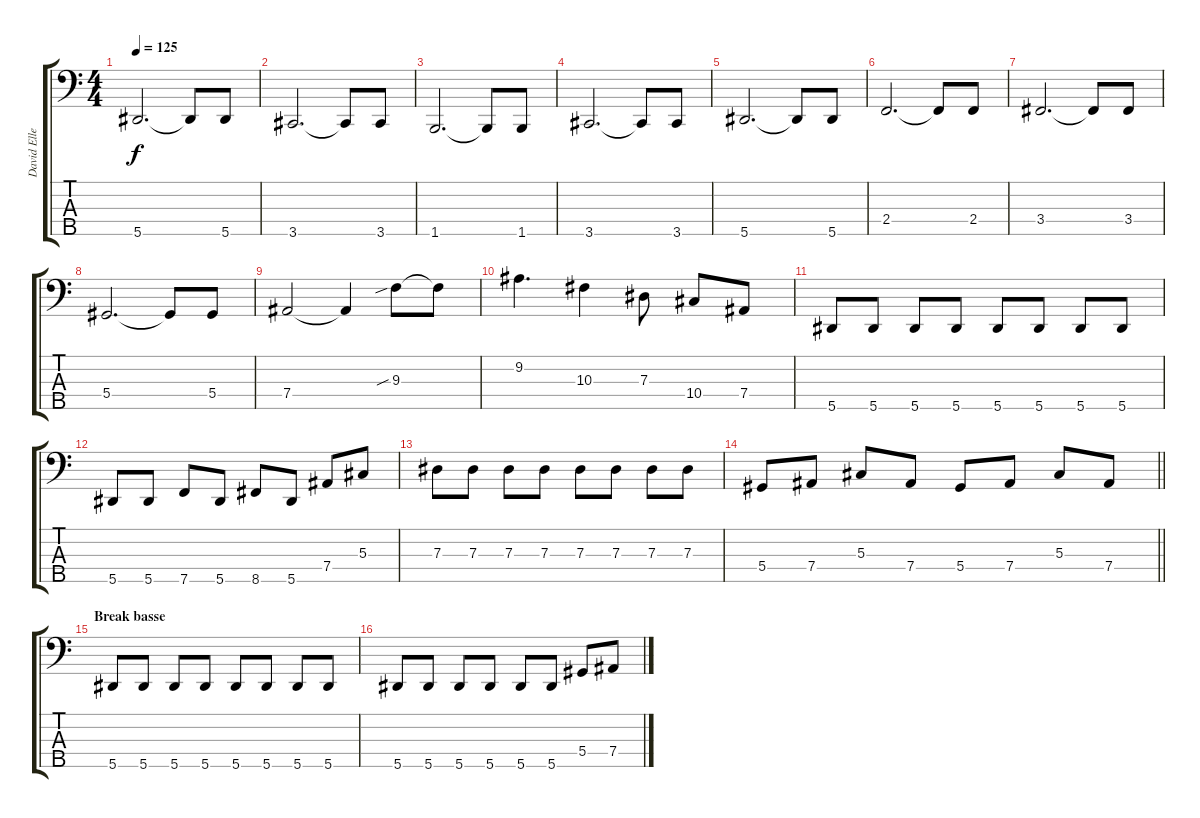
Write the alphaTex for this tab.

\track ("David Ellefson" "David Elle") {instrument electricbasspick}
\staff {score tabs}
\tuning (Gb2 Db2 Ab1 Eb1 Bb0) {hide}
\ts (4 4)
\tempo 125
\clef f4
\ks c
5.5.2{d dy f instrument electricbasspick} 5.5{t}.8 5.5.8 |
3.5.2{d} 3.5{t}.8 3.5.8 |
1.5.2{d} 1.5{t}.8 1.5.8 |
3.5.2{d} 3.5{t}.8 3.5.8 |
5.5.2{d} 5.5{t}.8 5.5.8 |
2.4.2{d} 2.4{t}.8 2.4.8 |
3.4.2{d} 3.4{t}.8 3.4.8 |
5.4.2{d} 5.4{t}.8 5.4.8 |
7.4.2 7.4{t}.4 9.3{sib}.8 9.3{t}.8 |
9.2.4{d} 10.3.4 7.3.8 10.4.8 7.4.8 |
5.5.8 5.5.8 5.5.8 5.5.8 5.5.8 5.5.8 5.5.8 5.5.8 |
5.5.8 5.5.8 7.5.8 5.5.8 8.5.8 5.5.8 7.4.8 5.3.8 |
7.3.8 7.3.8 7.3.8 7.3.8 7.3.8 7.3.8 7.3.8 7.3.8 |
\barLineRight lightlight
5.4.8 7.4.8 5.3.8 7.4.8 5.4.8 7.4.8 5.3.8 7.4.8 |
\section ("" "Break basse")
5.5.8 5.5.8 5.5.8 5.5.8 5.5.8 5.5.8 5.5.8 5.5.8 |
5.5.8 5.5.8 5.5.8 5.5.8 5.5.8 5.5.8 5.4.8 7.4.8
